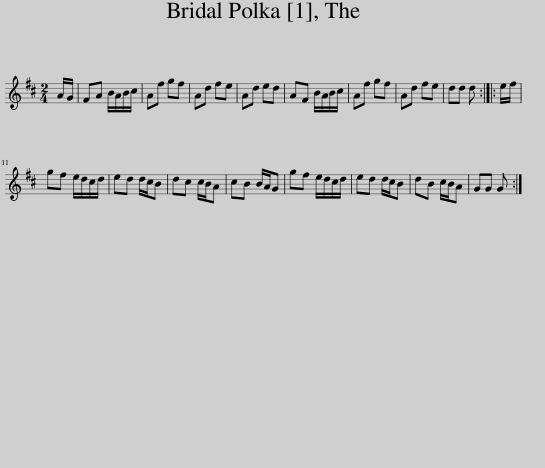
X:1
L:1/8
M:2/4
I:linebreak $
K:D
V:1 treble
V:1
 A/G/ | FA B/A/B/c/ | Af gf | Ad fe | Ad ed | %5
 AF B/A/B/c/ | Af gf | Ad fe | dd d :: e/f/ |$ %10
 gf e/d/c/d/ | ed d/c/B | dc c/B/A | cB B/A/G | gf e/d/c/d/ | %15
 ed d/c/B | dB c/B/A | GG G :| %18
